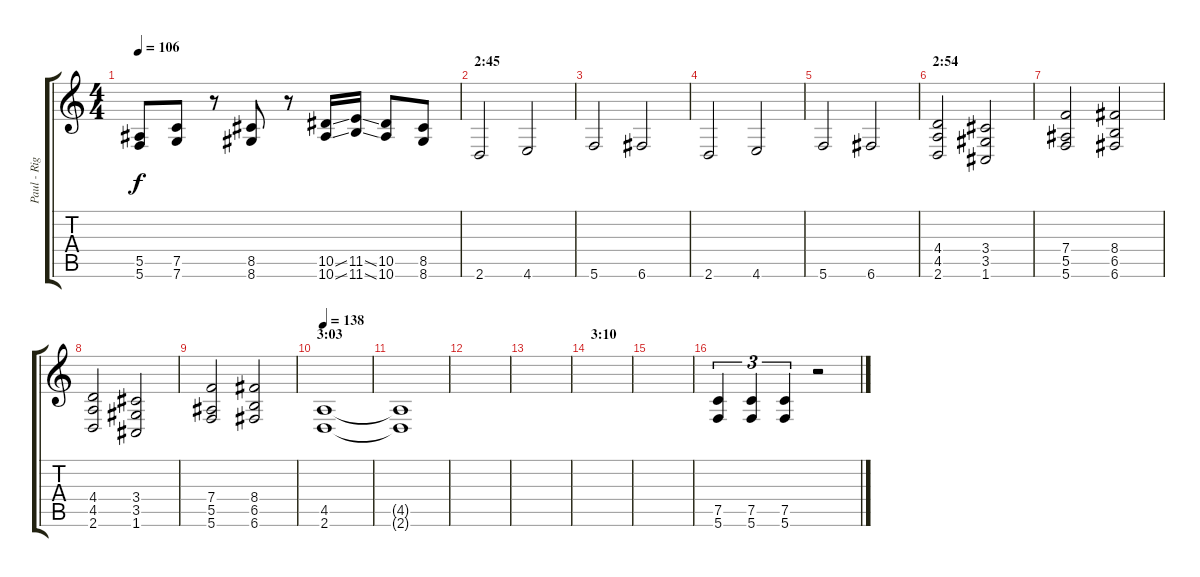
\track ("Paul - Right" "Paul - Rig") {instrument distortionguitar}
\staff {score tabs}
\tuning (C4 G3 Eb3 Bb2 F2 C2) {hide}
\ts (4 4)
\tempo 106
\clef g2
\ks c
(5.5 5.6).8{dy f} (7.5 7.6).8 r.8 (8.5 8.6).8 r.8 (10.5{ss} 10.6{ss}).16 (11.5{ss} 11.6{ss}).16 (10.5 10.6).8 (8.5 8.6).8 |
\section ("" "2:45")
2.6.2 4.6.2 |
5.6.2 6.6.2 |
2.6.2 4.6.2 |
5.6.2 6.6.2 |
\section ("" "2:54")
(4.4 4.5 2.6).2 (3.4 3.5 1.6).2 |
(7.4 5.5 5.6).2 (8.4 6.5 6.6).2 |
(4.4 4.5 2.6).2 (3.4 3.5 1.6).2 |
(7.4 5.5 5.6).2 (8.4 6.5 6.6).2 |
\section ("" "3:03")
\tempo 138
(4.5 2.6).1 |
(4.5{t} 2.6{t}).1 |
|
|
\section ("" "3:10")
|
|
(7.5 5.6).4{tu (3 2)} (7.5 5.6).4{tu (3 2)} (7.5 5.6).4{tu (3 2)} r.2
